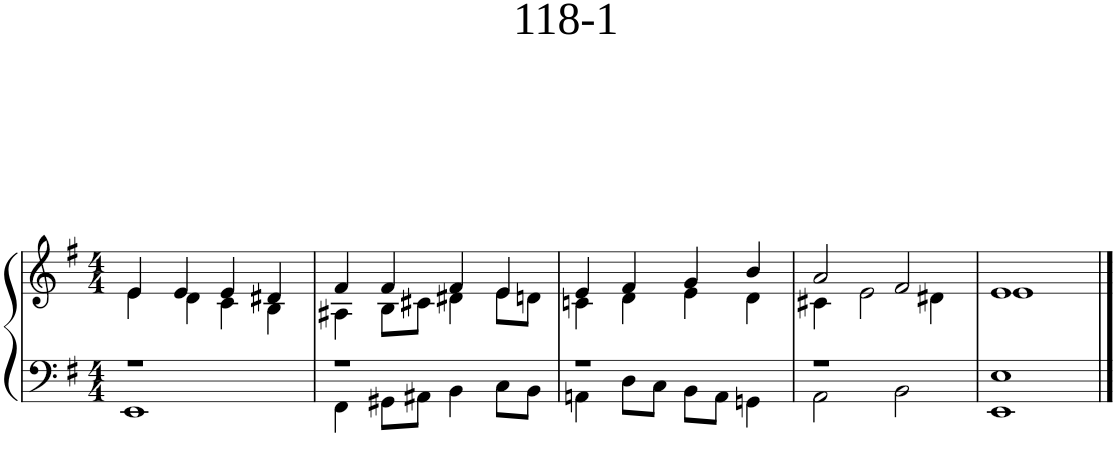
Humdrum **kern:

**kern	**kern
*part1	*part1
*staff2	*staff1
*I"Zongora	*
*I'Zon.	*
*clefF4	*clefG2
*k[f#]	*k[f#]
*M4/4	*M4/4
=1	=1
*^	*^
1r	1EE	4e/	4e\
.	.	4e/	4d\
.	.	4e/	4c\
.	.	4d#X/	4B\
=2	=2	=2	=2
1r	4FF#\	4f#/	4A#X\
.	8GG#X\L	4f#/	8B\L
.	8AA#X\J	.	8c#X\J
.	4BB\	4f#/	4d#X\
.	8C\L	4e/	8e\L
.	8BB\J	.	8dn\J
=3	=3	=3	=3
1r	4AAn\	4e/	4cn\
.	8D\L	4f#/	4d\
.	8C\J	.	.
.	8BB\L	4g/	4e\
.	8AA\J	.	.
.	4GGn\	4b/	4d\
=4	=4	=4	=4
1r	2AA\	2a/	4c#X\
.	.	.	2e\
.	2BB\	2f#/	.
.	.	.	4d#X\
=5	=5	=5	=5
1E	1EE	1e	1e
*v	*v	*	*
*	*v	*v
==	==
*-	*-
